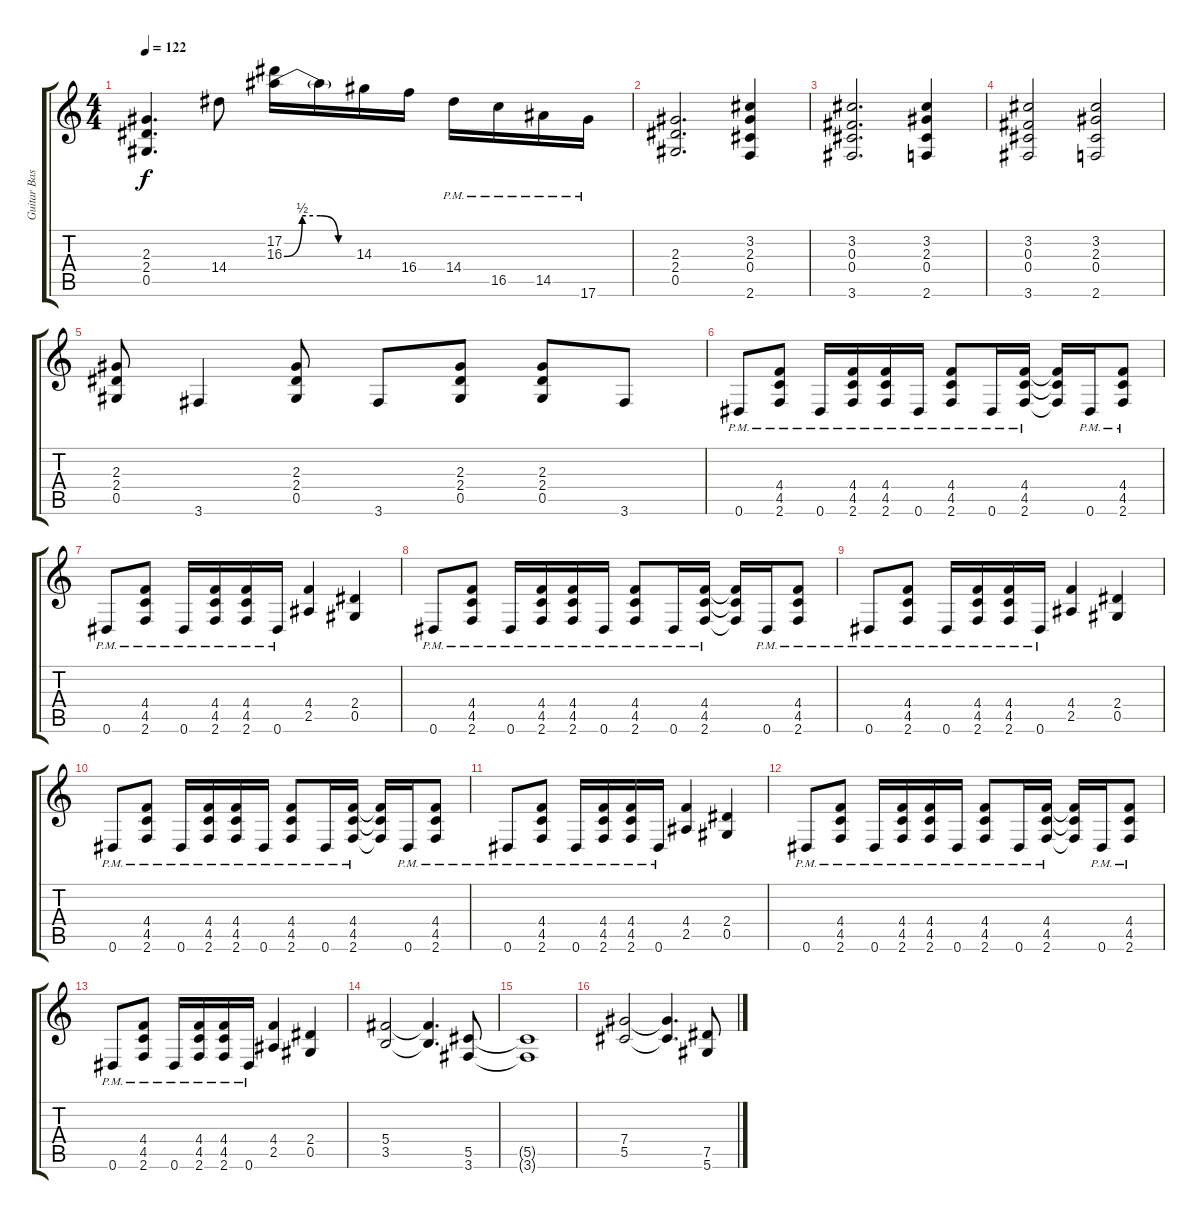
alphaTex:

\track ("Guitar Base" "Guitar Bas") {instrument distortionguitar}
\staff {score tabs}
\tuning (Eb4 Bb3 Gb3 Db3 Ab2 Eb2) {hide}
\ts (4 4)
\tempo 122
\clef g2
\ks c
(2.3 2.4 0.5).4{d dy f} 14.4.8 (17.2 16.3{be (custom 0 0 15 2 30 2 45 0 60 0)}).16 16.3{t}.16 14.3.16 16.4.16 14.4{pm}.16 16.5{pm}.16 14.5{pm}.16 17.6{pm}.16 |
(2.3 2.4 0.5).2{d} (3.2 2.3 0.4 2.6).4 |
(3.2 0.3 0.4 3.6).2{d} (3.2 2.3 0.4 2.6).4 |
(3.2 0.3 0.4 3.6).2 (3.2 2.3 0.4 2.6).2 |
(2.3 2.4 0.5).8 3.6.4 (2.3 2.4 0.5).8 3.6.8 (2.3 2.4 0.5).8 (2.3 2.4 0.5).8 3.6.8 |
0.6{pm}.8 (4.4 4.5 2.6{pm}).8 0.6{pm}.16 (4.4{pm} 4.5{pm} 2.6{pm}).16 (4.4{pm} 4.5{pm} 2.6{pm}).16 0.6{pm}.16 (4.4 4.5 2.6{pm}).8 0.6{pm}.16 (4.4{pm} 4.5{pm} 2.6{pm}).16 (4.4{t} 4.5{t} 2.6{t}).16 0.6{pm}.16 (4.4 4.5 2.6{pm}).8 |
0.6{pm}.8 (4.4 4.5 2.6{pm}).8 0.6{pm}.16 (4.4{pm} 4.5{pm} 2.6{pm}).16 (4.4{pm} 4.5{pm} 2.6{pm}).16 0.6{pm}.16 (4.4 2.5).4 (2.4 0.5).4 |
0.6{pm}.8 (4.4 4.5 2.6{pm}).8 0.6{pm}.16 (4.4{pm} 4.5{pm} 2.6{pm}).16 (4.4{pm} 4.5{pm} 2.6{pm}).16 0.6{pm}.16 (4.4 4.5 2.6{pm}).8 0.6{pm}.16 (4.4{pm} 4.5{pm} 2.6{pm}).16 (4.4{t} 4.5{t} 2.6{t}).16 0.6{pm}.16 (4.4 4.5 2.6{pm}).8 |
0.6{pm}.8 (4.4 4.5 2.6{pm}).8 0.6{pm}.16 (4.4{pm} 4.5{pm} 2.6{pm}).16 (4.4{pm} 4.5{pm} 2.6{pm}).16 0.6{pm}.16 (4.4 2.5).4 (2.4 0.5).4 |
0.6{pm}.8 (4.4 4.5 2.6{pm}).8 0.6{pm}.16 (4.4{pm} 4.5{pm} 2.6{pm}).16 (4.4{pm} 4.5{pm} 2.6{pm}).16 0.6{pm}.16 (4.4 4.5 2.6{pm}).8 0.6{pm}.16 (4.4{pm} 4.5{pm} 2.6{pm}).16 (4.4{t} 4.5{t} 2.6{t}).16 0.6{pm}.16 (4.4 4.5 2.6{pm}).8 |
0.6{pm}.8 (4.4 4.5 2.6{pm}).8 0.6{pm}.16 (4.4{pm} 4.5{pm} 2.6{pm}).16 (4.4{pm} 4.5{pm} 2.6{pm}).16 0.6{pm}.16 (4.4 2.5).4 (2.4 0.5).4 |
0.6{pm}.8 (4.4 4.5 2.6{pm}).8 0.6{pm}.16 (4.4{pm} 4.5{pm} 2.6{pm}).16 (4.4{pm} 4.5{pm} 2.6{pm}).16 0.6{pm}.16 (4.4 4.5 2.6{pm}).8 0.6{pm}.16 (4.4{pm} 4.5{pm} 2.6{pm}).16 (4.4{t} 4.5{t} 2.6{t}).16 0.6{pm}.16 (4.4 4.5 2.6{pm}).8 |
0.6{pm}.8 (4.4 4.5 2.6{pm}).8 0.6{pm}.16 (4.4{pm} 4.5{pm} 2.6{pm}).16 (4.4{pm} 4.5{pm} 2.6{pm}).16 0.6{pm}.16 (4.4 2.5).4 (2.4 0.5).4 |
(5.4 3.5).2{volume 14} (5.4{t} 3.5{t}).4{d} (5.5 3.6).8 |
(5.5{t} 3.6{t}).1 |
(7.4 5.5).2 (7.4{t} 5.5{t}).4{d} (7.5 5.6).8
